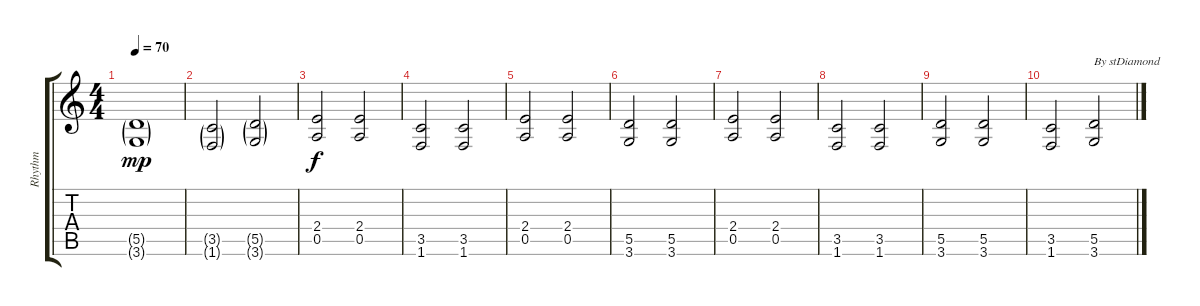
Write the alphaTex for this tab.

\track ("Rhythm" "Rhythm") {instrument distortionguitar}
\staff {score tabs}
\tuning (E4 B3 G3 D3 A2 E2) {hide}
\ts (4 4)
\tempo 70
\clef g2
\ks c
(5.5{g} 3.6{g}).1{dy mp} |
(3.5{g} 1.6{g}).2 (5.5{g} 3.6{g}).2 |
(2.4 0.5).2{dy f volume 12} (2.4 0.5).2{volume 11} |
(3.5 1.6).2{volume 10} (3.5 1.6).2{volume 9} |
(2.4 0.5).2{volume 8} (2.4 0.5).2{volume 7} |
(5.5 3.6).2{volume 6} (5.5 3.6).2 |
(2.4 0.5).2{volume 5} (2.4 0.5).2 |
(3.5 1.6).2{volume 4} (3.5 1.6).2 |
(5.5 3.6).2{volume 3} (5.5 3.6).2 |
(3.5 1.6).2{volume 2} (5.5 3.6).2{txt "By stDiamond"}
